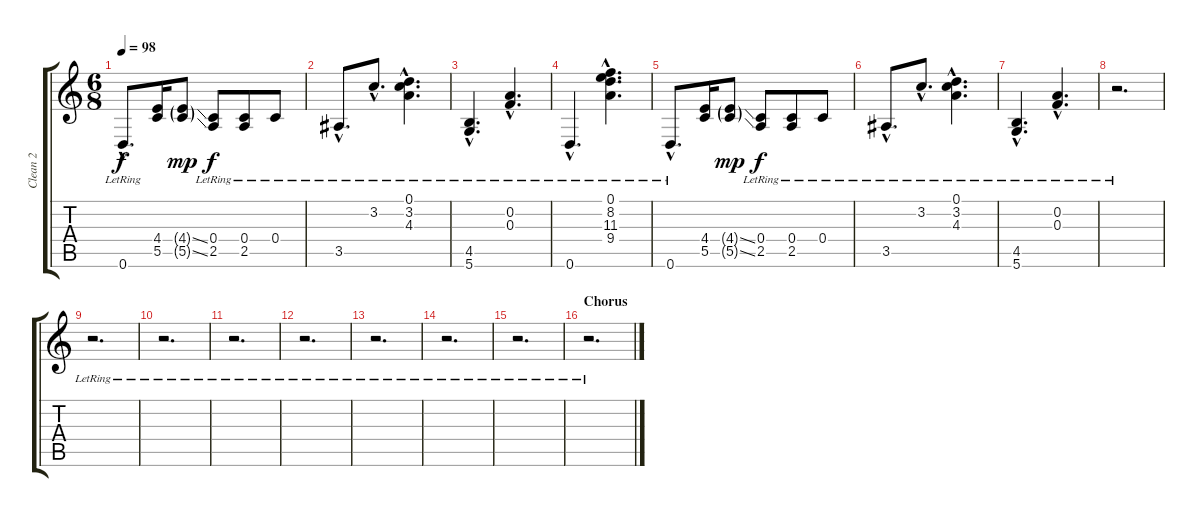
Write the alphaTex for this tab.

\track ("Clean 2" "Clean 2") {instrument electricguitarjazz}
\staff {score tabs}
\tuning (D4 A3 F3 C3 G2 D2) {hide}
\ts (6 8)
\tempo 98
\clef g2
\ks c
0.6{hac lr}.8{d dy f} (4.4 5.5).16 (4.4{ss g} 5.5{ss g}).8{dy mp} (0.4{lr} 2.5{lr}).8{dy f} (0.4{lr} 2.5{lr}).8 0.4{lr}.8 |
3.5{hac lr}.8{d} 3.2{hac lr}.8{d} (0.1{hac lr} 3.2{hac lr} 4.3{hac lr}).4{d} |
(4.5{hac lr} 5.6{hac lr}).4{d} (0.2{hac} 0.3{hac lr}).4{d} |
0.6{hac lr}.4{d} (0.1{hac lr} 8.2{hac lr} 11.3{hac lr} 9.4{hac lr}).4{d} |
0.6{hac lr}.8{d} (4.4 5.5).16 (4.4{ss g} 5.5{ss g}).8{dy mp} (0.4{lr} 2.5{lr}).8{dy f} (0.4{lr} 2.5{lr}).8 0.4{lr}.8 |
3.5{hac lr}.8{d} 3.2{hac lr}.8{d} (0.1{hac lr} 3.2{hac lr} 4.3{hac lr}).4{d} |
(4.5{hac lr} 5.6{hac lr}).4{d} (0.2{hac} 0.3{hac lr}).4{d} |
r.2{d} |
r.2{d} |
r.2{d} |
r.2{d} |
r.2{d} |
r.2{d} |
r.2{d} |
r.2{d} |
\section ("" "Chorus")
r.2{d}
